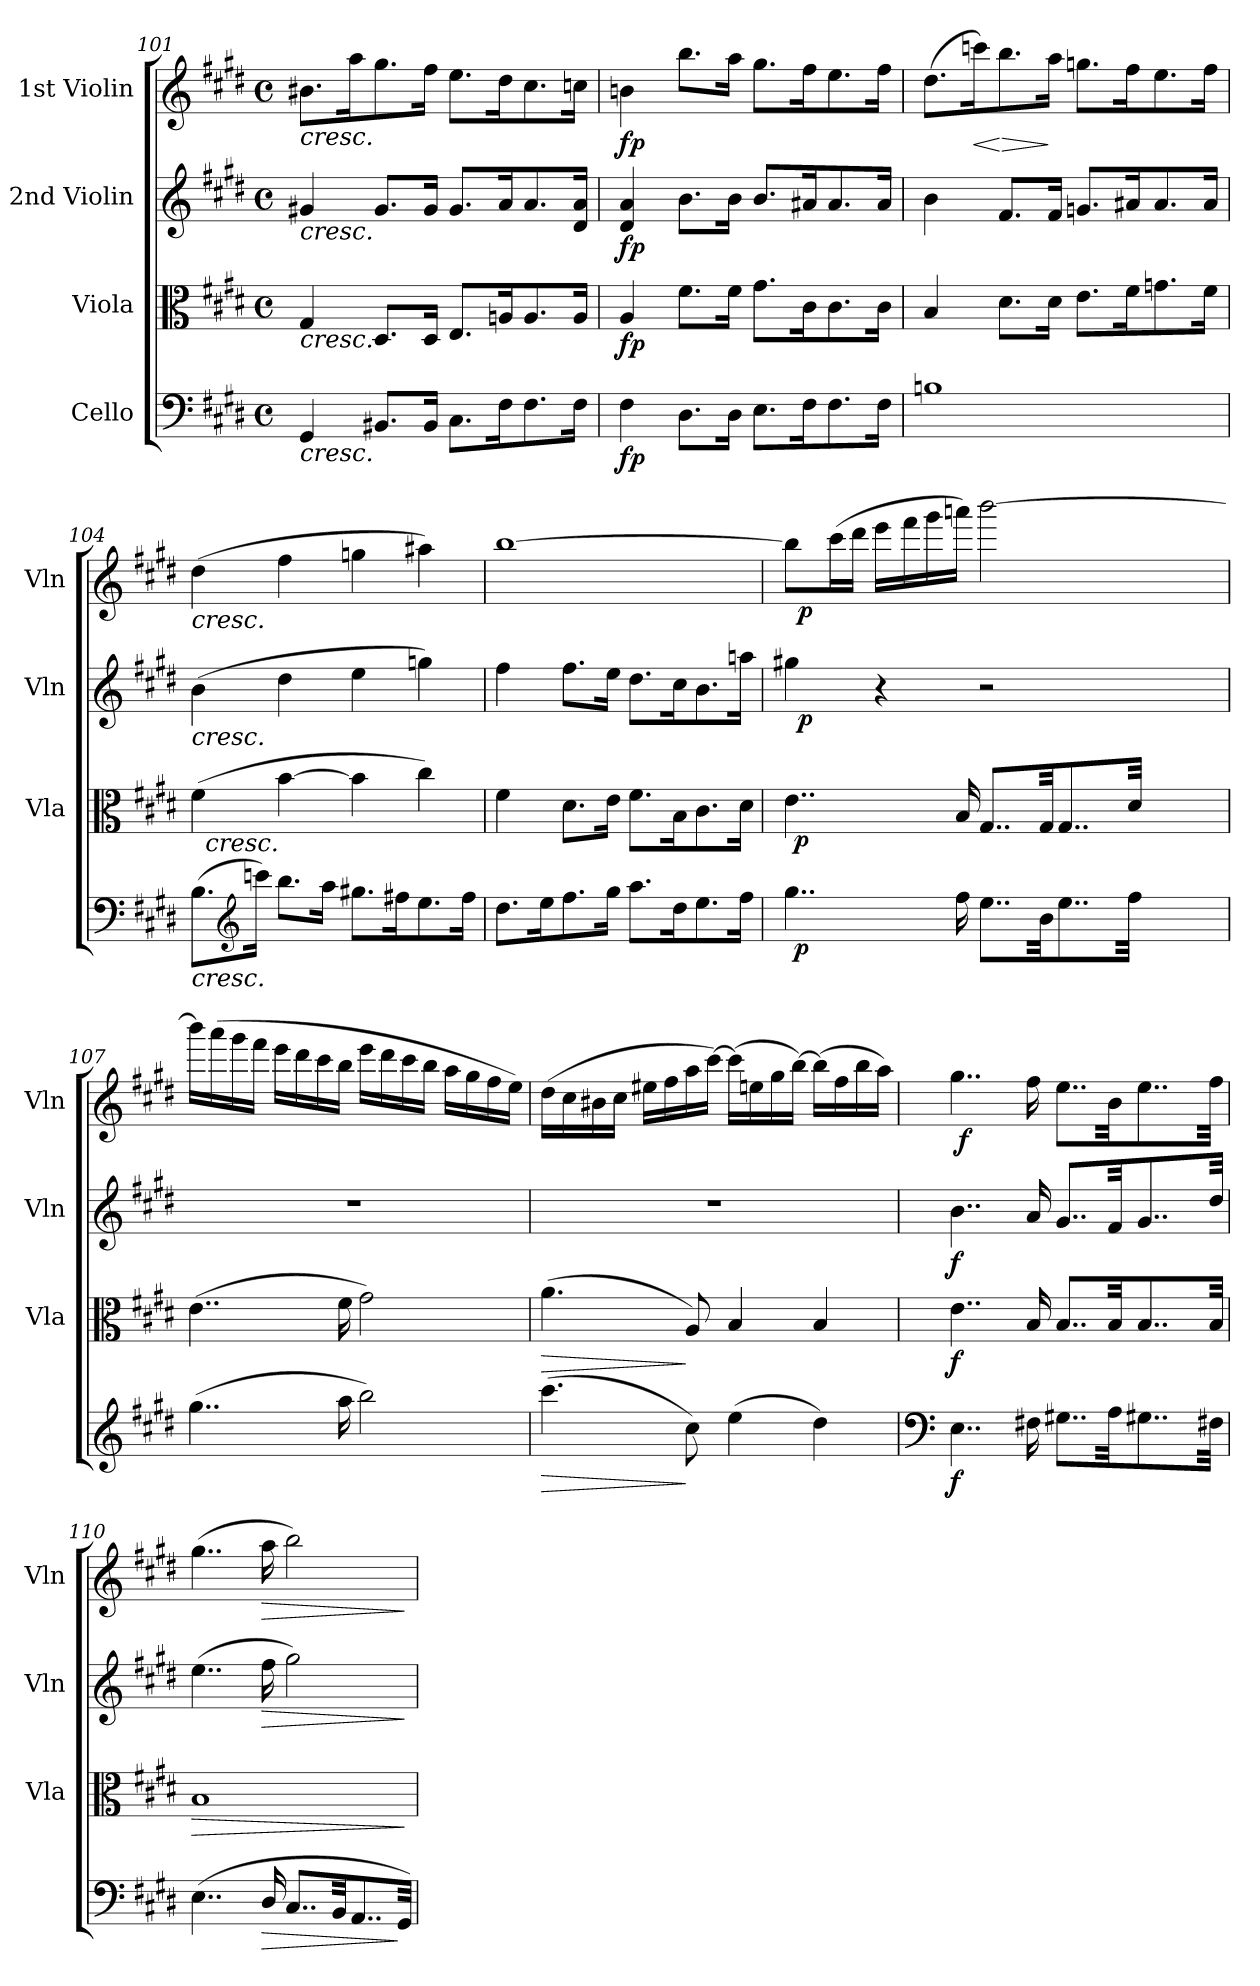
**kern	**dynam	**kern	**dynam	**kern	**dynam	**kern	**dynam
*part4	*part4	*part3	*part3	*part2	*part2	*part1	*part1
*staff4	*staff4	*staff3	*staff3	*staff2	*staff2	*staff1	*staff1
*I"Cello	*	*I"Viola	*	*I"2nd Violin	*	*I"1st Violin	*
*	*	*I'Vla	*	*I'Vln	*	*I'Vln	*
*clefF4	*	*clefC3	*	*clefG2	*	*clefG2	*
*k[f#c#g#d#]	*	*k[f#c#g#d#]	*	*k[f#c#g#d#]	*	*k[f#c#g#d#]	*
*E:	*	*E:	*	*E:	*	*E:	*
*M4/4	*	*M4/4	*	*M4/4	*	*M4/4	*
*met(c)	*	*met(c)	*	*met(c)	*	*met(c)	*
=101	=101	=101	=101	=101	=101	=101	=101
!	!	!	!	!	!	!LO:TX:b:i:t=cresc.	!
!	!	!	!	!LO:TX:b:i:t=cresc.	!	!	!
!	!	!LO:TX:b:i:t=cresc.	!	!	!	!	!
!LO:TX:b:i:t=cresc.	!	!	!	!	!	!	!
4GG#/	.	4G#/	.	4g#X/	.	8.b#X\L	.
.	.	.	.	.	.	16aa\k	.
8.BB#X/L	.	8.D#/L	.	8.g#/L	.	8.gg#\	.
16BB#/Jk	.	16D#/Jk	.	16g#/Jk	.	16ff#\Jk	.
8.C#\L	.	8.E/L	.	8.g#/L	.	8.ee\L	.
16F#\k	.	16An/k	.	16a/k	.	16dd#\k	.
8.F#\	.	8.A/	.	8.a/	.	8.cc#\	.
16F#\Jk	.	16A/Jk	.	16d#/ 16a/Jk	.	16ccn\Jk	.
=102	=102	=102	=102	=102	=102	=102	=102
!	!LO:DY:b	!	!LO:DY:b	!	!LO:DY:b	!	!LO:DY:b
4F#\	fp	4A/	fp	4d#/ 4a/	fp	4bn\	fp
8.D#\L	.	8.f#\L	.	8.b\L	.	8.bb\L	.
16D#\Jk	.	16f#\Jk	.	16b\Jk	.	16aa\Jk	.
8.E\L	.	8.g#\L	.	8.b/L	.	8.gg#\L	.
16F#\k	.	16c#\k	.	16a#X/k	.	16ff#\k	.
8.F#\	.	8.c#\	.	8.a#/	.	8.ee\	.
16F#\Jk	.	16c#\Jk	.	16a#/Jk	.	16ff#\Jk	.
=103	=103	=103	=103	=103	=103	=103	=103
1Bn	.	4B/	.	4b\	.	(8.dd#\L	.
!	!	!	!	!	!	!	!LO:HP:b
.	.	.	.	.	.	16cccn\k)	<
!	!	!	!	!	!	!	!LO:HP:n=1:b
.	.	8.d#\L	.	8.f#/L	.	8.bb\	[ >
.	.	16d#\Jk	.	16f#/Jk	.	16aa\Jk	]
.	.	8.e\L	.	8.gn/L	.	8.ggn\L	.
.	.	16f#\k	.	16a#X/k	.	16ff#\k	.
.	.	8.gn\	.	8.a#/	.	8.ee\	.
.	.	16f#\Jk	.	16a#/Jk	.	16ff#\Jk	.
=104	=104	=104	=104	=104	=104	=104	=104
!	!	!	!	!	!	!LO:TX:b:i:t=cresc.	!
!	!	!	!	!LO:TX:b:i:t=cresc.	!	!	!
!LO:TX:b:i:t=cresc.	!	!	!	!	!	!	!
*	*	*^	*	*	*	*	*
(8.B\L	.	(4f#\	48ryy	.	(4b\	.	(4dd#\	.
!	!	!	!LO:TX:b:i:t=cresc.	!	!	!	!	!
.	.	.	3%2ryy	.	.	.	.	.
*clefG2	*	*	*	*	*	*	*	*
16cccn\Jk)	.	.	.	.	.	.	.	.
8.bb\L	.	[4b\	.	.	4dd#\	.	4ff#\	.
16aa\Jk	.	.	.	.	.	.	.	.
8.gg#X\L	.	4b\]	.	.	4ee\	.	4ggn\	.
16ff#X\k	.	.	6...ryy	.	.	.	.	.
8.ee\	.	4cc#\)	.	.	4ggn\)	.	4aa#X\)	.
16ff#\Jk	.	.	.	.	.	.	.	.
*	*	*v	*v	*	*	*	*	*
!!LO:LB:g=z
=105	=105	=105	=105	=105	=105	=105	=105
8.dd#\L	.	4f#\	.	4ff#\	.	[1bb	.
16ee\k	.	.	.	.	.	.	.
8.ff#\	.	8.d#\L	.	8.ff#\L	.	.	.
16gg#\Jk	.	16e\Jk	.	16ee\Jk	.	.	.
8.aa\L	.	8.f#\L	.	8.dd#\L	.	.	.
16dd#\k	.	16B\k	.	16cc#\k	.	.	.
8.ee\	.	8.c#\	.	8.b\	.	.	.
16ff#\Jk	.	16d#\Jk	.	16aan\Jk	.	.	.
=106	=106	=106	=106	=106	=106	=106	=106
*^	*	*^	*	*^	*	*^	*
4..gg#\	96ryy	.	4..e\	96ryy	.	4gg#X\	128ryy	.	8bb\L]	128ryy	.
.	.	.	.	.	.	.	256ryy	.	.	256ryy	.
!	!	!LO:DY:b	!	!	!LO:DY:b	!	!	!	!	!	!
.	3%2ryy	p	.	3%2ryy	p	.	.	.	.	.	.
.	.	.	.	.	.	.	512ryy	.	.	512ryy	.
.	.	.	.	.	.	.	4096ryy	.	.	4096ryy	.
!	!	!	!	!	!	!	!	!LO:DY:b	!	!	!LO:DY:b
.	.	.	.	.	.	.	2ryy	p	.	2ryy	p
.	.	.	.	.	.	.	.	.	(16ccc#\L	.	.
.	.	.	.	.	.	.	.	.	16ddd#\JJ	.	.
.	.	.	.	.	.	4r	.	.	16eee\LL	.	.
.	.	.	.	.	.	.	.	.	16fff#\	.	.
.	.	.	.	.	.	.	.	.	16ggg#\	.	.
16ff#\	.	.	16B/	.	.	.	.	.	16aaan\JJ)	.	.
8..ee\L	.	.	8..G#/L	.	.	2r	.	.	[2bbb\	.	.
.	.	.	.	.	.	.	4ryy	.	.	4ryy	.
.	6ryy	.	.	6ryy	.	.	.	.	.	.	.
32b\kk	.	.	32G#/kk	.	.	.	.	.	.	.	.
8..ee\	.	.	8..G#/	.	.	.	.	.	.	.	.
.	.	.	.	.	.	.	8ryy	.	.	8ryy	.
.	12...ryy	.	.	12...ryy	.	.	.	.	.	.	.
.	.	.	.	.	.	.	16ryy	.	.	16ryy	.
.	.	.	.	.	.	.	32ryy	.	.	32ryy	.
32ff#\Jkk	.	.	32d#/Jkk	.	.	.	.	.	.	.	.
.	.	.	.	.	.	.	64ryy	.	.	64ryy	.
.	.	.	.	.	.	.	1024..ryy	.	.	1024..ryy	.
*v	*v	*	*	*	*	*v	*v	*	*v	*v	*
*	*	*v	*v	*	*	*	*	*
=107	=107	=107	=107	=107	=107	=107	=107
(4..gg#\	.	(4..e\	.	1r	.	16bbb\LL]	.
.	.	.	.	.	.	(16aaa\	.
.	.	.	.	.	.	16ggg#\	.
.	.	.	.	.	.	16fff#\JJ	.
.	.	.	.	.	.	16eee\LL	.
.	.	.	.	.	.	16ddd#\	.
.	.	.	.	.	.	16ccc#\	.
16aa\	.	16f#\	.	.	.	16bb\JJ	.
2bb\)	.	2g#\)	.	.	.	16eee\LL	.
.	.	.	.	.	.	16ddd#\	.
.	.	.	.	.	.	16ccc#\	.
.	.	.	.	.	.	16bb\JJ	.
.	.	.	.	.	.	16aa\LL	.
.	.	.	.	.	.	16gg#\	.
.	.	.	.	.	.	16ff#\	.
.	.	.	.	.	.	16ee\JJ)	.
=108	=108	=108	=108	=108	=108	=108	=108
!	!LO:HP:b	!	!LO:HP:b	!	!	!	!
(4.ccc#\	>	(4.a\	>	1r	.	(16dd#\LL	.
.	.	.	.	.	.	16cc#\	.
.	.	.	.	.	.	16b#X\	.
.	.	.	.	.	.	16cc#\JJ	.
.	.	.	.	.	.	16ee#X\LL	.
.	.	.	.	.	.	16ff#\	.
8cc#\)	]	8A/)	]	.	.	16aa\	.
.	.	.	.	.	.	[16ccc#\JJ)	.
(4ee\	.	4B/	.	.	.	(16ccc#\LL]	.
.	.	.	.	.	.	16een\	.
.	.	.	.	.	.	16gg#\	.
.	.	.	.	.	.	[16bb\JJ)	.
4dd#\)	.	4B/	.	.	.	(16bb\LL]	.
.	.	.	.	.	.	16ff#\	.
.	.	.	.	.	.	16bb\	.
.	.	.	.	.	.	16aa\JJ)	.
=109	=109	=109	=109	=109	=109	=109	=109
*clefF4	*	*	*	*	*	*	*
!	!LO:DY:b	!	!LO:DY:b	!	!LO:DY:b	!	!
*	*	*	*	*	*	*^	*
4..E\	f	4..e\	f	4..b\	f	4..gg#\	128..ryy	.
!	!	!	!	!	!	!	!	!LO:DY:b
.	.	.	.	.	.	.	2ryy	f
16F#X\	.	16B/	.	16a/	.	16ff#\	.	.
8..G#X\L	.	8..B/L	.	8..g#/L	.	8..ee\L	.	.
.	.	.	.	.	.	.	4ryy	.
32A\kk	.	32B/kk	.	32f#/kk	.	32b\kk	.	.
8..G#X\	.	8..B/	.	8..g#/	.	8..ee\	.	.
.	.	.	.	.	.	.	8ryy	.
.	.	.	.	.	.	.	16ryy	.
.	.	.	.	.	.	.	32ryy	.
32F#X\Jkk	.	32B/Jkk	.	32dd#/Jkk	.	32ff#\Jkk	.	.
.	.	.	.	.	.	.	64ryy	.
.	.	.	.	.	.	.	512ryy	.
=110	=110	=110	=110	=110	=110	=110	=110	=110
!	!	!	!LO:HP:b	!	!	!	!	!
*	*	*	*	*	*	*v	*v	*
(4..E\	.	1B	>	(4..ee\	.	(4..gg#\	.
!	!LO:HP:b	!	!	!	!LO:HP:b	!	!LO:HP:b
16D#/	>	.	.	16ff#\	>	16aa\	>
8..C#/L	.	.	.	2gg#\)	.	2bb\)	.
32BB/kk	.	.	.	.	.	.	.
8..AA/	.	.	.	.	.	.	.
32GG#/Jkk)	]	.	.	.	.	.	.
.	.	.	]	.	]	.	]
=	=	=	=	=	=	=	=
*-	*-	*-	*-	*-	*-	*-	*-
